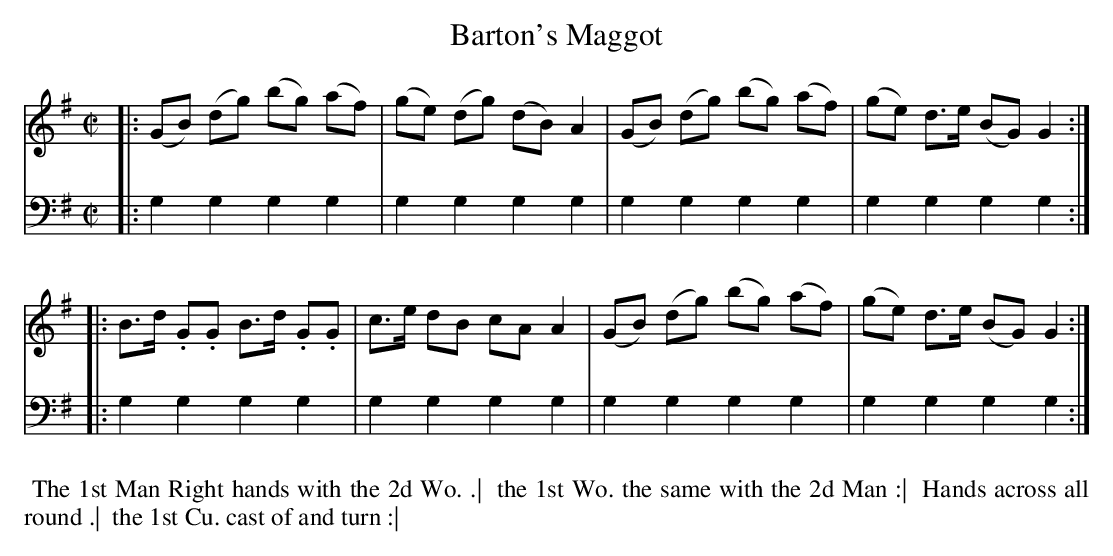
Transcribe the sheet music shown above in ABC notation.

X:1
T: Barton's Maggot
M: C|
L: 1/8
K: G
V: 1
|: (GB) (dg) (bg) (af) | (ge) (dg) (dB) A2 | (GB) (dg) (bg) (af) | (ge) d>e (BG) G2 :|
|: B>d .G.G B>d .G.G | c>e dB cA A2 | (GB) (dg) (bg) (af) | (ge) d>e (BG) G2 :|
V: 2 clef=bass middle=d
|: g2g2 g2g2 | g2g2 g2g2 | g2g2 g2g2 | g2g2 g2g2 :|
|: g2g2 g2g2 | g2g2 g2g2 | g2g2 g2g2 | g2g2 g2g2 :|
